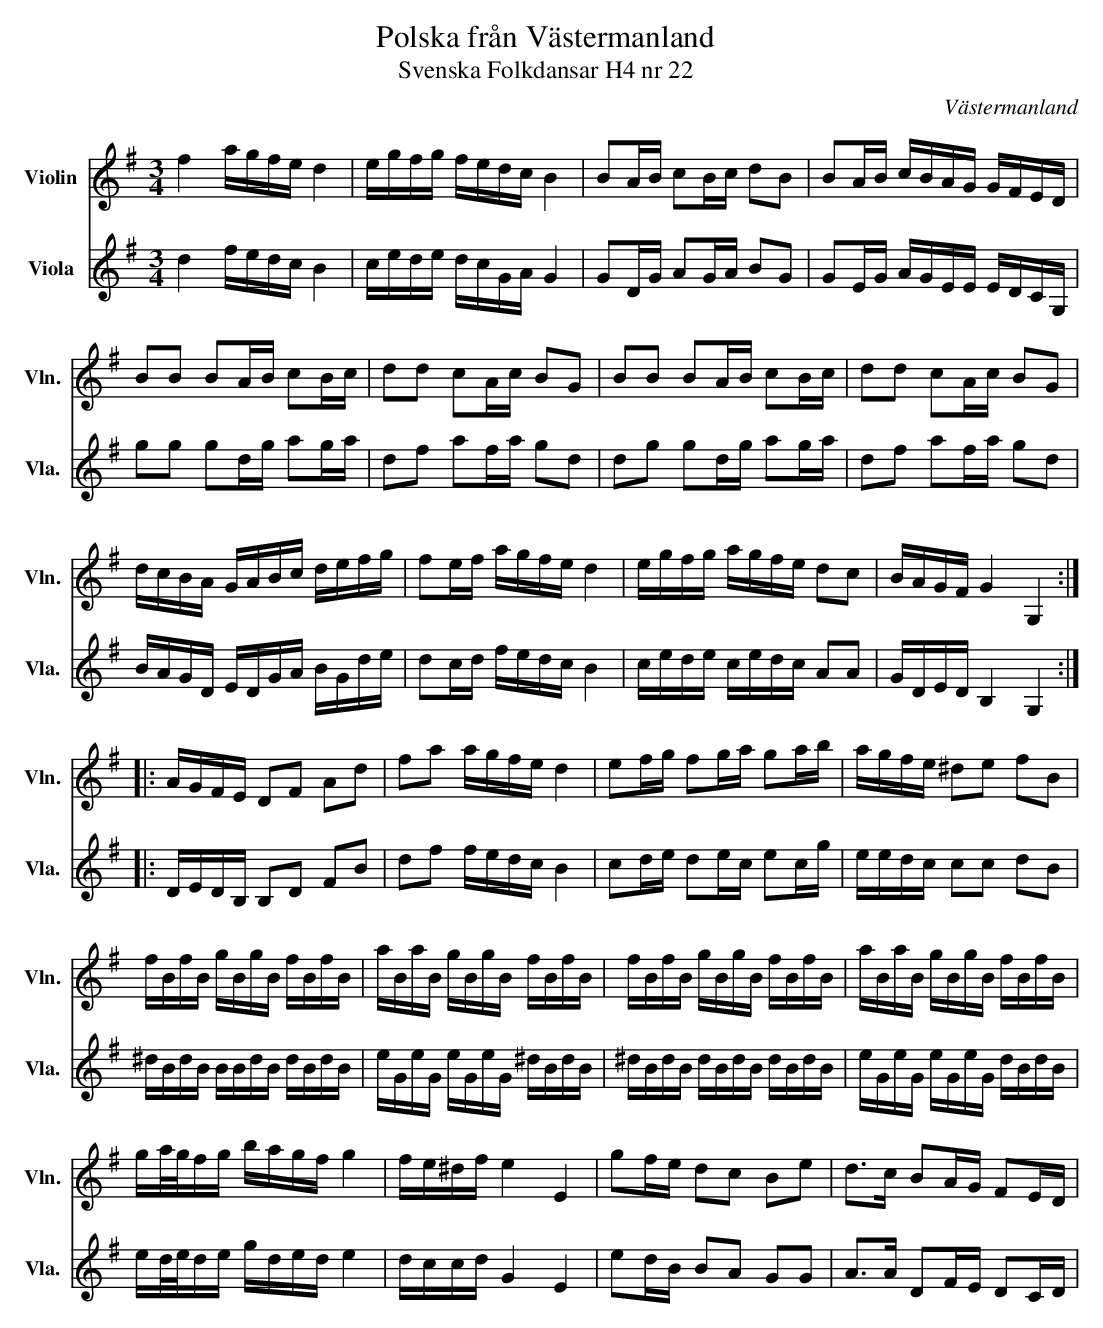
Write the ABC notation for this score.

X:1
T:Polska från Västermanland
T:Svenska Folkdansar H4 nr 22
O:Västermanland
U:w=wedge
U:t=tenuto
%%score 1 2
L:1/16
M:3/4
K:G
V:1 treble nm="Violin" snm="Vln."
V:2 treble nm="Viola" snm="Vla."
V:1
f4 agfe d4 | egfg fedc B4 | B2AB c2Bc d2B2 | B2AB cBAG GFED |
B2B2 B2AB c2Bc | d2d2 c2Ac B2G2 | B2B2 B2AB c2Bc | d2d2 c2Ac B2G2 |
dcBA GABc defg | f2ef agfe d4 | egfg agfe d2c2 | BAGF G4 G,4 ::
AGFE D2F2 A2d2 | f2a2 agfe d4 | e2fg f2ga g2ab | agfe ^d2e2 f2B2 |
fBfB gBgB fBfB | aBaB gBgB fBfB | fBfB gBgB fBfB | aBaB gBgB fBfB |
ga/g/fg bagf g4 | fe^df e4 E4 | g2fe d2c2 B2e2 | d2>c2 B2AG F2ED |
V:2
d4 fedc B4 | cede dcGA G4 | G2DG A2GA B2G2 | G2EG AGEE EDCG, |
g2g2 g2dg a2ga | d2f2 a2fa g2d2 | d2g2 g2dg a2ga | d2f2 a2fa g2d2 |
BAGD EDGA BGde | d2cd fedc B4 | cede cedc A2A2 | GDED B,4 G,4 ::
DEDB, B,2D2 F2B2 | d2f2 fedc B4 | c2de d2ec e2cg | eedc c2c2 d2B2 |
^dBdB BBdB dBdB | eGeG eGeG ^dBdB | ^dBdB dBdB dBdB | eGeG eGeG dBdB |
ed/e/de gded e4 | dccd G4 E4 | e2dB B2A2 G2G2 | A2>A2 D2FE D2CD |
